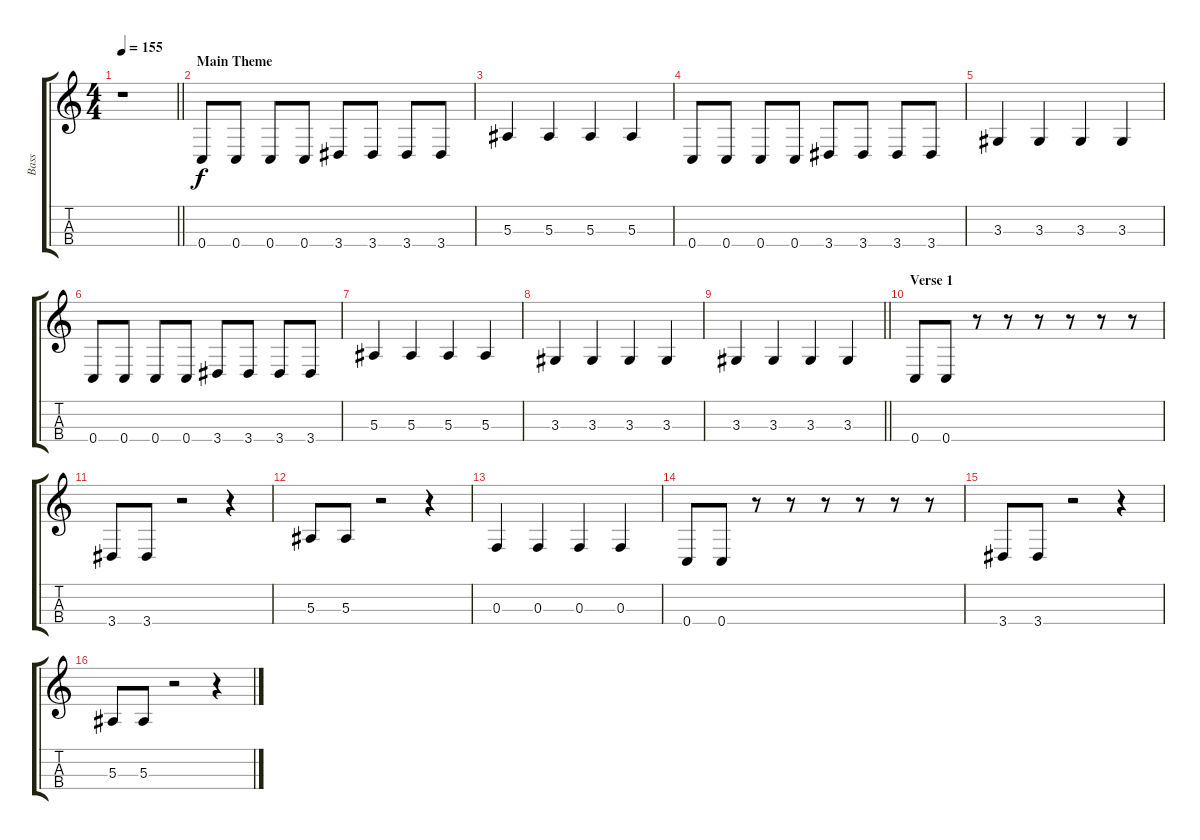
\track ("Bass" "Bass") {instrument electricbassfinger}
\staff {score tabs}
\tuning (Eb3 Bb2 F2 C2) {hide}
\ts (4 4)
\tempo 155
\clef g2
\barLineRight lightlight
\ks c
r.1{dy f instrument electricbassfinger} |
\section ("" "Main Theme")
0.4.8 0.4.8 0.4.8 0.4.8 3.4.8 3.4.8 3.4.8 3.4.8 |
5.3.4 5.3.4 5.3.4 5.3.4 |
0.4.8 0.4.8 0.4.8 0.4.8 3.4.8 3.4.8 3.4.8 3.4.8 |
3.3.4 3.3.4 3.3.4 3.3.4 |
0.4.8 0.4.8 0.4.8 0.4.8 3.4.8 3.4.8 3.4.8 3.4.8 |
5.3.4 5.3.4 5.3.4 5.3.4 |
3.3.4 3.3.4 3.3.4 3.3.4 |
\barLineRight lightlight
3.3.4 3.3.4 3.3.4 3.3.4 |
\section ("" "Verse 1")
0.4.8 0.4.8 r.8 r.8 r.8 r.8 r.8 r.8 |
3.4.8 3.4.8 r.2 r.4 |
5.3.8 5.3.8 r.2 r.4 |
0.3.4 0.3.4 0.3.4 0.3.4 |
0.4.8 0.4.8 r.8 r.8 r.8 r.8 r.8 r.8 |
3.4.8 3.4.8 r.2 r.4 |
5.3.8 5.3.8 r.2 r.4
